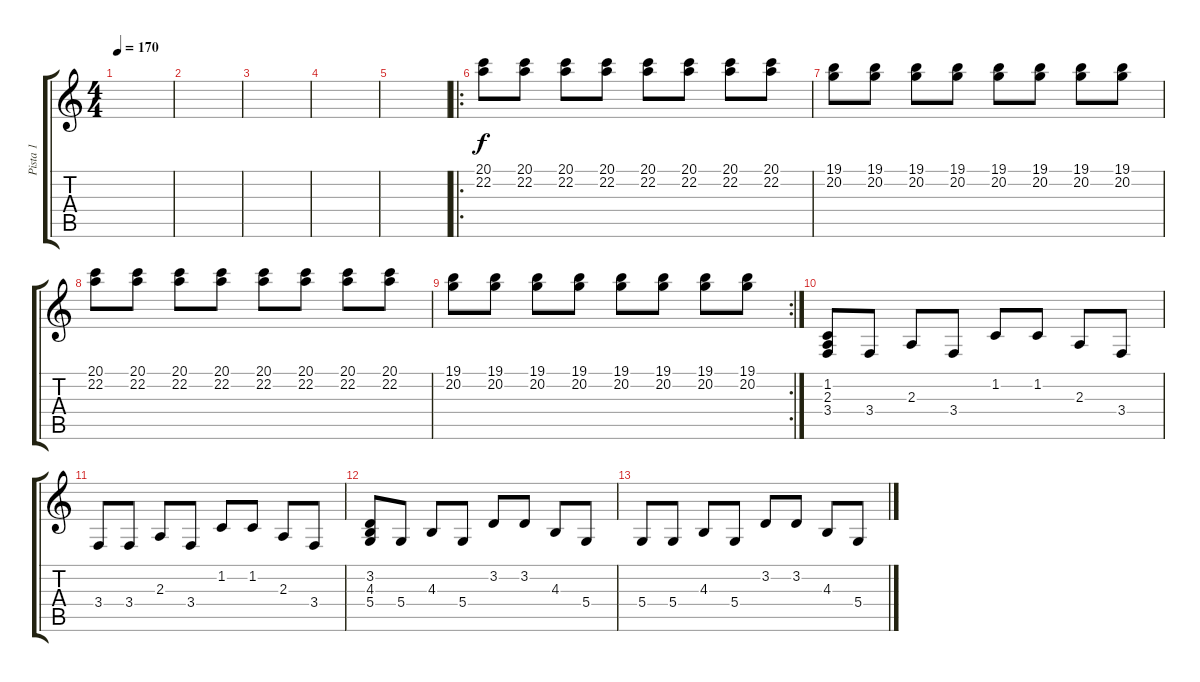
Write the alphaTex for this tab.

\track ("Pista 1" "Pista 1") {instrument acousticgrandpiano}
\staff {score tabs}
\tuning (E4 B3 G3 D3 A2 E2) {hide}
\ts (4 4)
\tempo 170
\clef g2
\ks c
|
|
|
|
|
\ro
(20.1 22.2).8 (20.1 22.2).8 (20.1 22.2).8 (20.1 22.2).8 (20.1 22.2).8 (20.1 22.2).8 (20.1 22.2).8 (20.1 22.2).8 |
(19.1 20.2).8 (19.1 20.2).8 (19.1 20.2).8 (19.1 20.2).8 (19.1 20.2).8 (19.1 20.2).8 (19.1 20.2).8 (19.1 20.2).8 |
(20.1 22.2).8 (20.1 22.2).8 (20.1 22.2).8 (20.1 22.2).8 (20.1 22.2).8 (20.1 22.2).8 (20.1 22.2).8 (20.1 22.2).8 |
\rc 2
(19.1 20.2).8 (19.1 20.2).8 (19.1 20.2).8 (19.1 20.2).8 (19.1 20.2).8 (19.1 20.2).8 (19.1 20.2).8 (19.1 20.2).8 |
(1.2 2.3 3.4).8 3.4.8 2.3.8 3.4.8 1.2.8 1.2.8 2.3.8 3.4.8 |
3.4.8 3.4.8 2.3.8 3.4.8 1.2.8 1.2.8 2.3.8 3.4.8 |
(3.2 4.3 5.4).8 5.4.8 4.3.8 5.4.8 3.2.8 3.2.8 4.3.8 5.4.8 |
5.4.8 5.4.8 4.3.8 5.4.8 3.2.8 3.2.8 4.3.8 5.4.8
